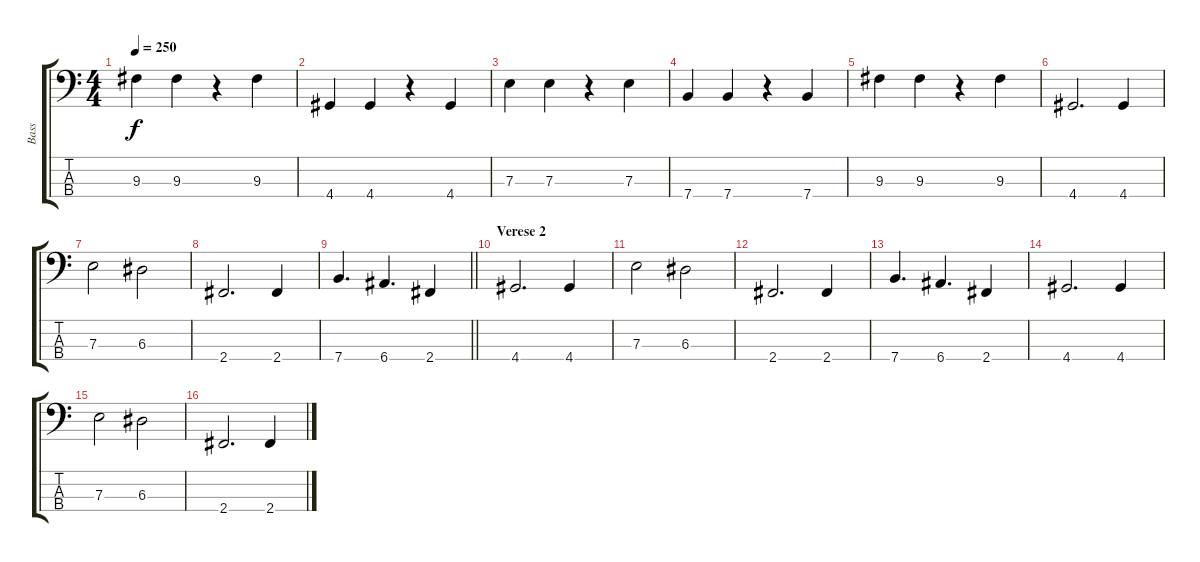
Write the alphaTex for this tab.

\track ("Bass" "Bass") {instrument electricbassfinger}
\staff {score tabs}
\tuning (G2 D2 A1 E1) {hide}
\ts (4 4)
\tempo 250
\clef f4
\ks c
9.3.4{dy f} 9.3.4 r.4 9.3.4 |
4.4.4 4.4.4 r.4 4.4.4 |
7.3.4 7.3.4 r.4 7.3.4 |
7.4.4 7.4.4 r.4 7.4.4 |
9.3.4 9.3.4 r.4 9.3.4 |
4.4.2{d} 4.4.4 |
7.3.2 6.3.2 |
2.4.2{d} 2.4.4 |
\barLineRight lightlight
7.4.4{d} 6.4.4{d} 2.4.4 |
\section ("" "Verese 2")
4.4.2{d} 4.4.4 |
7.3.2 6.3.2 |
2.4.2{d} 2.4.4 |
7.4.4{d} 6.4.4{d} 2.4.4 |
4.4.2{d} 4.4.4 |
7.3.2 6.3.2 |
2.4.2{d} 2.4.4
